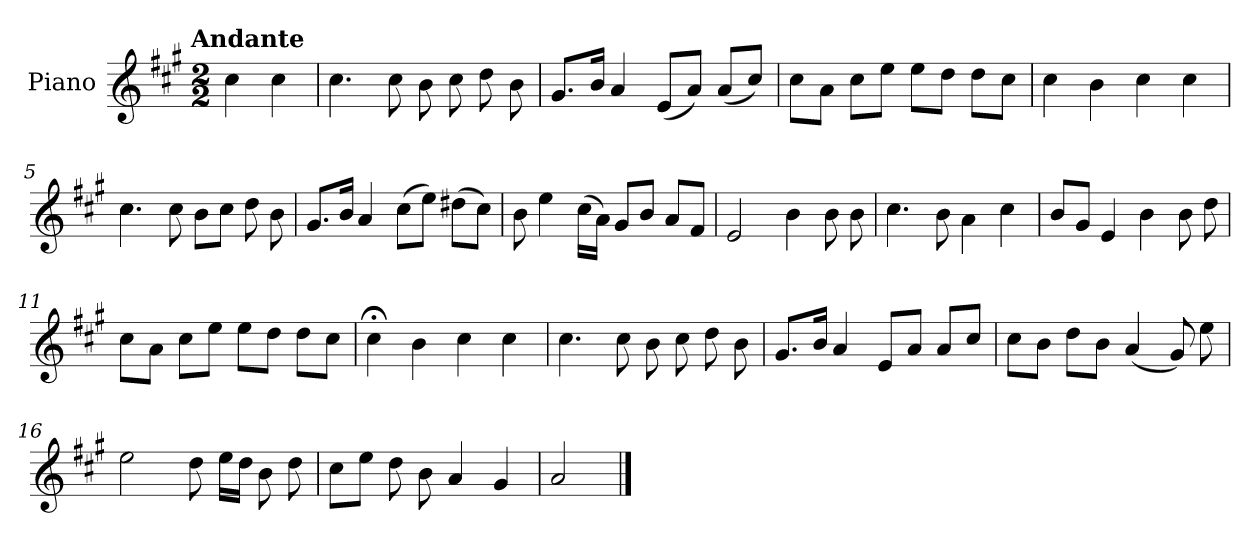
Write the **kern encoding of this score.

**kern
*part1
*staff1
*I"Piano
*I'Pno.
*clefG2
*k[f#c#g#]
!!LO:TX:omd:t=Andante
*M2/2
*MM92
=
4cc#\
4cc#\
=1
4.cc#\
8cc#\
8b\
8cc#\
8dd\
8b\
=2
8.g#/L
16b/Jk
4a/
(<8e/L
8a/J)
(<8a/L
8cc#/J)
=3
8cc#\L
8a\J
8cc#\L
8ee\J
8ee\L
8dd\J
8dd\L
8cc#\J
=4
4cc#\
4b\
4cc#\
4cc#\
!!LO:LB:g=z
=5
4.cc#\
8cc#\
8b\L
8cc#\J
8dd\
8b\
=6
8.g#/L
16b/Jk
4a/
(>8cc#\L
8ee\J)
(>8dd#X\L
8cc#\J)
=7
8b\
4ee\
(>16cc#\LL
16a\JJ)
8g#/L
8b/J
8a/L
8f#/J
=8
2e/
4b\
8b\
8b\
=9
4.cc#\
8b\
4a\
4cc#\
!!LO:LB:g=z
=10
8b/L
8g#/J
4e/
4b\
8b\
8dd\
=11
8cc#\L
8a\J
8cc#\L
8ee\J
8ee\L
8dd\J
8dd\L
8cc#\J
=12
4cc#;<\
4b\
4cc#\
4cc#\
=13
4.cc#\
8cc#\
8b\
8cc#\
8dd\
8b\
=14
8.g#/L
16b/Jk
4a/
8e/L
8a/J
8a/L
8cc#/J
!!LO:LB:g=z
=15
8cc#\L
8b\J
8dd\L
8b\J
(<4a/
8g#/)
8ee\
=16
2ee\
8dd\
16ee\LL
16dd\JJ
8b\
8dd\
=17
8cc#\L
8ee\J
8dd\
8b\
4a/
4g#/
=18
2a/
==
*-
